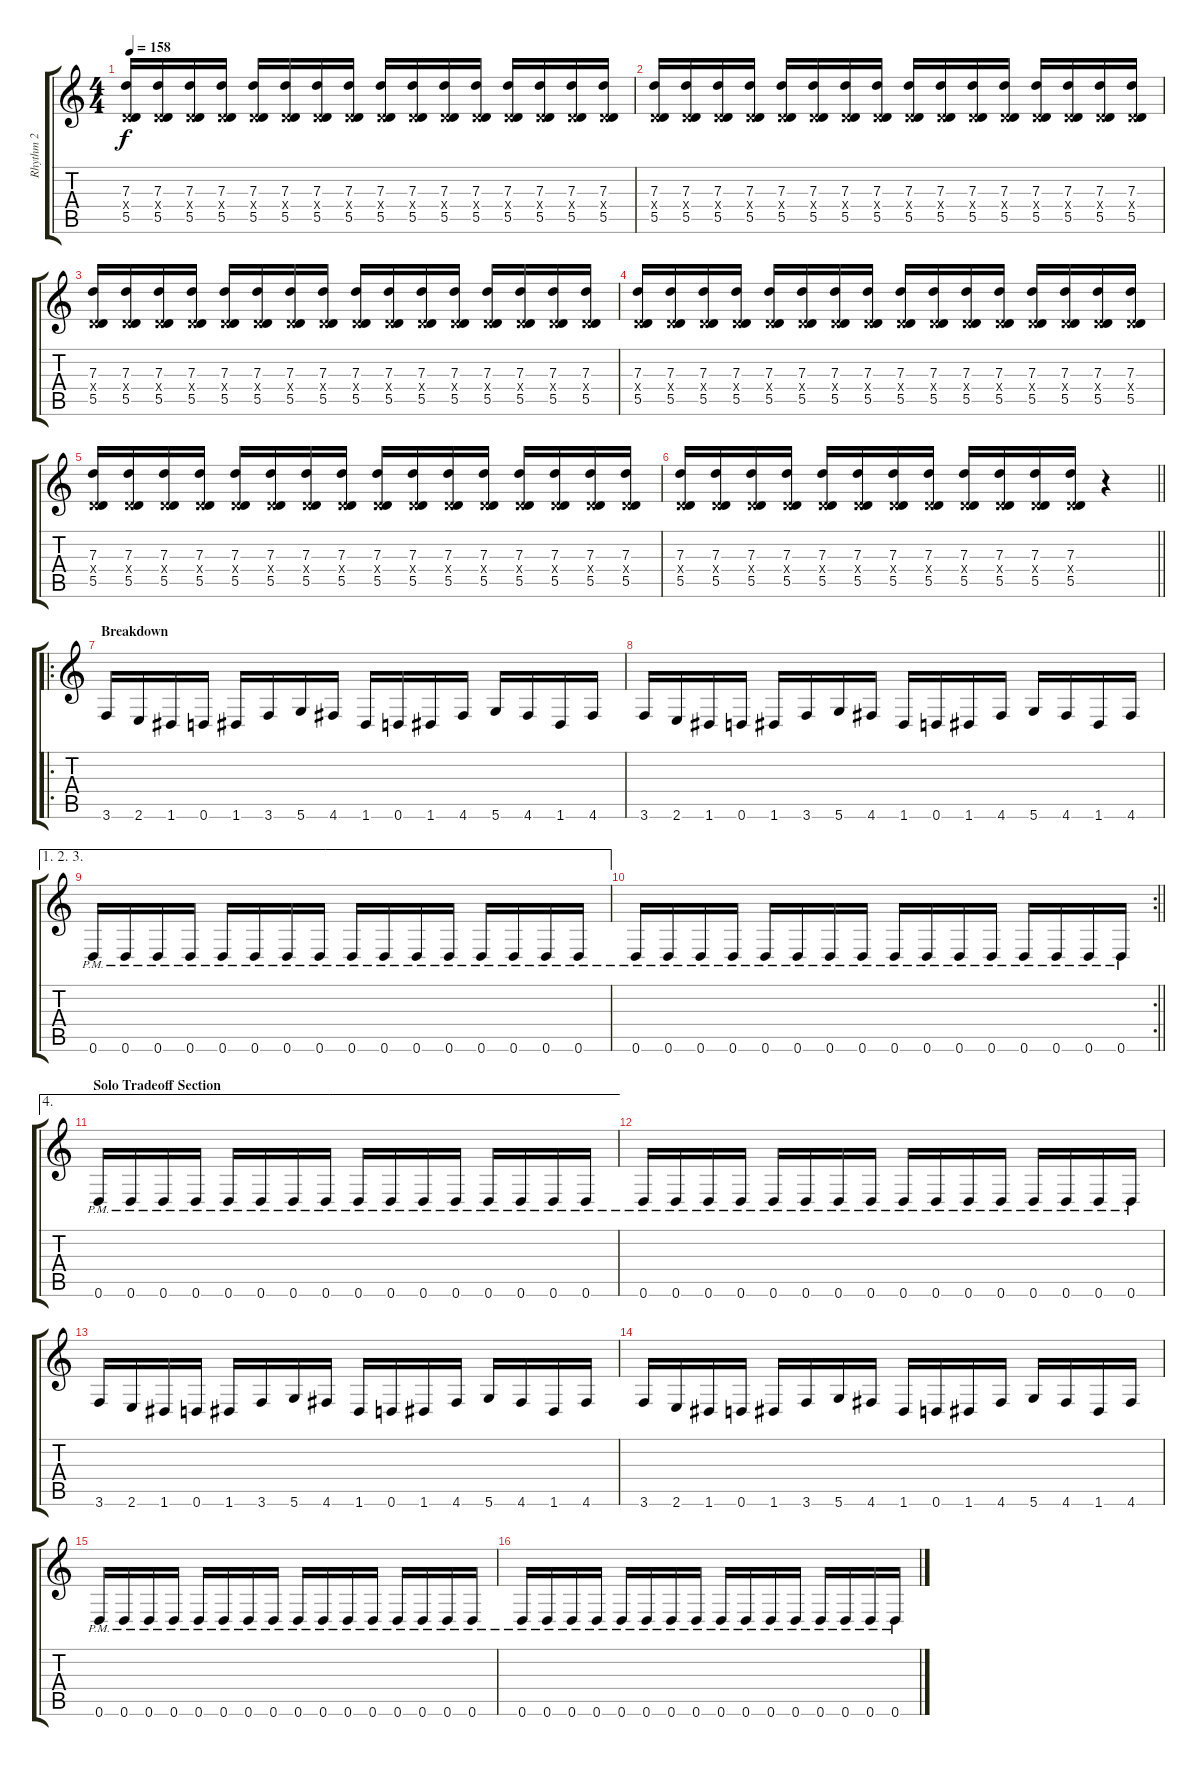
\track ("Rhythm 2" "Rhythm 2") {instrument distortionguitar}
\staff {score tabs}
\tuning (E4 B3 G3 D3 A2 D2) {hide}
\ts (4 4)
\tempo 158
\clef g2
\ks c
(7.3 0.4{x} 5.5).16{dy f} (7.3 0.4{x} 5.5).16 (7.3 0.4{x} 5.5).16 (7.3 0.4{x} 5.5).16 (7.3 0.4{x} 5.5).16 (7.3 0.4{x} 5.5).16 (7.3 0.4{x} 5.5).16 (7.3 0.4{x} 5.5).16 (7.3 0.4{x} 5.5).16 (7.3 0.4{x} 5.5).16 (7.3 0.4{x} 5.5).16 (7.3 0.4{x} 5.5).16 (7.3 0.4{x} 5.5).16 (7.3 0.4{x} 5.5).16 (7.3 0.4{x} 5.5).16 (7.3 0.4{x} 5.5).16 |
(7.3 0.4{x} 5.5).16 (7.3 0.4{x} 5.5).16 (7.3 0.4{x} 5.5).16 (7.3 0.4{x} 5.5).16 (7.3 0.4{x} 5.5).16 (7.3 0.4{x} 5.5).16 (7.3 0.4{x} 5.5).16 (7.3 0.4{x} 5.5).16 (7.3 0.4{x} 5.5).16 (7.3 0.4{x} 5.5).16 (7.3 0.4{x} 5.5).16 (7.3 0.4{x} 5.5).16 (7.3 0.4{x} 5.5).16 (7.3 0.4{x} 5.5).16 (7.3 0.4{x} 5.5).16 (7.3 0.4{x} 5.5).16 |
(7.3 0.4{x} 5.5).16 (7.3 0.4{x} 5.5).16 (7.3 0.4{x} 5.5).16 (7.3 0.4{x} 5.5).16 (7.3 0.4{x} 5.5).16 (7.3 0.4{x} 5.5).16 (7.3 0.4{x} 5.5).16 (7.3 0.4{x} 5.5).16 (7.3 0.4{x} 5.5).16 (7.3 0.4{x} 5.5).16 (7.3 0.4{x} 5.5).16 (7.3 0.4{x} 5.5).16 (7.3 0.4{x} 5.5).16 (7.3 0.4{x} 5.5).16 (7.3 0.4{x} 5.5).16 (7.3 0.4{x} 5.5).16 |
(7.3 0.4{x} 5.5).16 (7.3 0.4{x} 5.5).16 (7.3 0.4{x} 5.5).16 (7.3 0.4{x} 5.5).16 (7.3 0.4{x} 5.5).16 (7.3 0.4{x} 5.5).16 (7.3 0.4{x} 5.5).16 (7.3 0.4{x} 5.5).16 (7.3 0.4{x} 5.5).16 (7.3 0.4{x} 5.5).16 (7.3 0.4{x} 5.5).16 (7.3 0.4{x} 5.5).16 (7.3 0.4{x} 5.5).16 (7.3 0.4{x} 5.5).16 (7.3 0.4{x} 5.5).16 (7.3 0.4{x} 5.5).16 |
(7.3 0.4{x} 5.5).16 (7.3 0.4{x} 5.5).16 (7.3 0.4{x} 5.5).16 (7.3 0.4{x} 5.5).16 (7.3 0.4{x} 5.5).16 (7.3 0.4{x} 5.5).16 (7.3 0.4{x} 5.5).16 (7.3 0.4{x} 5.5).16 (7.3 0.4{x} 5.5).16 (7.3 0.4{x} 5.5).16 (7.3 0.4{x} 5.5).16 (7.3 0.4{x} 5.5).16 (7.3 0.4{x} 5.5).16 (7.3 0.4{x} 5.5).16 (7.3 0.4{x} 5.5).16 (7.3 0.4{x} 5.5).16 |
\barLineRight lightlight
(7.3 0.4{x} 5.5).16 (7.3 0.4{x} 5.5).16 (7.3 0.4{x} 5.5).16 (7.3 0.4{x} 5.5).16 (7.3 0.4{x} 5.5).16 (7.3 0.4{x} 5.5).16 (7.3 0.4{x} 5.5).16 (7.3 0.4{x} 5.5).16 (7.3 0.4{x} 5.5).16 (7.3 0.4{x} 5.5).16 (7.3 0.4{x} 5.5).16 (7.3 0.4{x} 5.5).16 r.4 |
\ro
\section ("" "Breakdown")
3.6.16 2.6.16 1.6.16 0.6.16 1.6.16 3.6.16 5.6.16 4.6.16 1.6.16 0.6.16 1.6.16 4.6.16 5.6.16 4.6.16 1.6.16 4.6.16 |
3.6.16 2.6.16 1.6.16 0.6.16 1.6.16 3.6.16 5.6.16 4.6.16 1.6.16 0.6.16 1.6.16 4.6.16 5.6.16 4.6.16 1.6.16 4.6.16 |
\ae (1 2 3)
0.6{pm}.16 0.6{pm}.16 0.6{pm}.16 0.6{pm}.16 0.6{pm}.16 0.6{pm}.16 0.6{pm}.16 0.6{pm}.16 0.6{pm}.16 0.6{pm}.16 0.6{pm}.16 0.6{pm}.16 0.6{pm}.16 0.6{pm}.16 0.6{pm}.16 0.6{pm}.16 |
\rc 2
\barLineRight lightlight
0.6{pm}.16 0.6{pm}.16 0.6{pm}.16 0.6{pm}.16 0.6{pm}.16 0.6{pm}.16 0.6{pm}.16 0.6{pm}.16 0.6{pm}.16 0.6{pm}.16 0.6{pm}.16 0.6{pm}.16 0.6{pm}.16 0.6{pm}.16 0.6{pm}.16 0.6{pm}.16 |
\ae 4
\section ("" "Solo Tradeoff Section")
0.6{pm}.16 0.6{pm}.16 0.6{pm}.16 0.6{pm}.16 0.6{pm}.16 0.6{pm}.16 0.6{pm}.16 0.6{pm}.16 0.6{pm}.16 0.6{pm}.16 0.6{pm}.16 0.6{pm}.16 0.6{pm}.16 0.6{pm}.16 0.6{pm}.16 0.6{pm}.16 |
0.6{pm}.16 0.6{pm}.16 0.6{pm}.16 0.6{pm}.16 0.6{pm}.16 0.6{pm}.16 0.6{pm}.16 0.6{pm}.16 0.6{pm}.16 0.6{pm}.16 0.6{pm}.16 0.6{pm}.16 0.6{pm}.16 0.6{pm}.16 0.6{pm}.16 0.6{pm}.16 |
3.6.16 2.6.16 1.6.16 0.6.16 1.6.16 3.6.16 5.6.16 4.6.16 1.6.16 0.6.16 1.6.16 4.6.16 5.6.16 4.6.16 1.6.16 4.6.16 |
3.6.16 2.6.16 1.6.16 0.6.16 1.6.16 3.6.16 5.6.16 4.6.16 1.6.16 0.6.16 1.6.16 4.6.16 5.6.16 4.6.16 1.6.16 4.6.16 |
0.6{pm}.16 0.6{pm}.16 0.6{pm}.16 0.6{pm}.16 0.6{pm}.16 0.6{pm}.16 0.6{pm}.16 0.6{pm}.16 0.6{pm}.16 0.6{pm}.16 0.6{pm}.16 0.6{pm}.16 0.6{pm}.16 0.6{pm}.16 0.6{pm}.16 0.6{pm}.16 |
0.6{pm}.16 0.6{pm}.16 0.6{pm}.16 0.6{pm}.16 0.6{pm}.16 0.6{pm}.16 0.6{pm}.16 0.6{pm}.16 0.6{pm}.16 0.6{pm}.16 0.6{pm}.16 0.6{pm}.16 0.6{pm}.16 0.6{pm}.16 0.6{pm}.16 0.6{pm}.16
